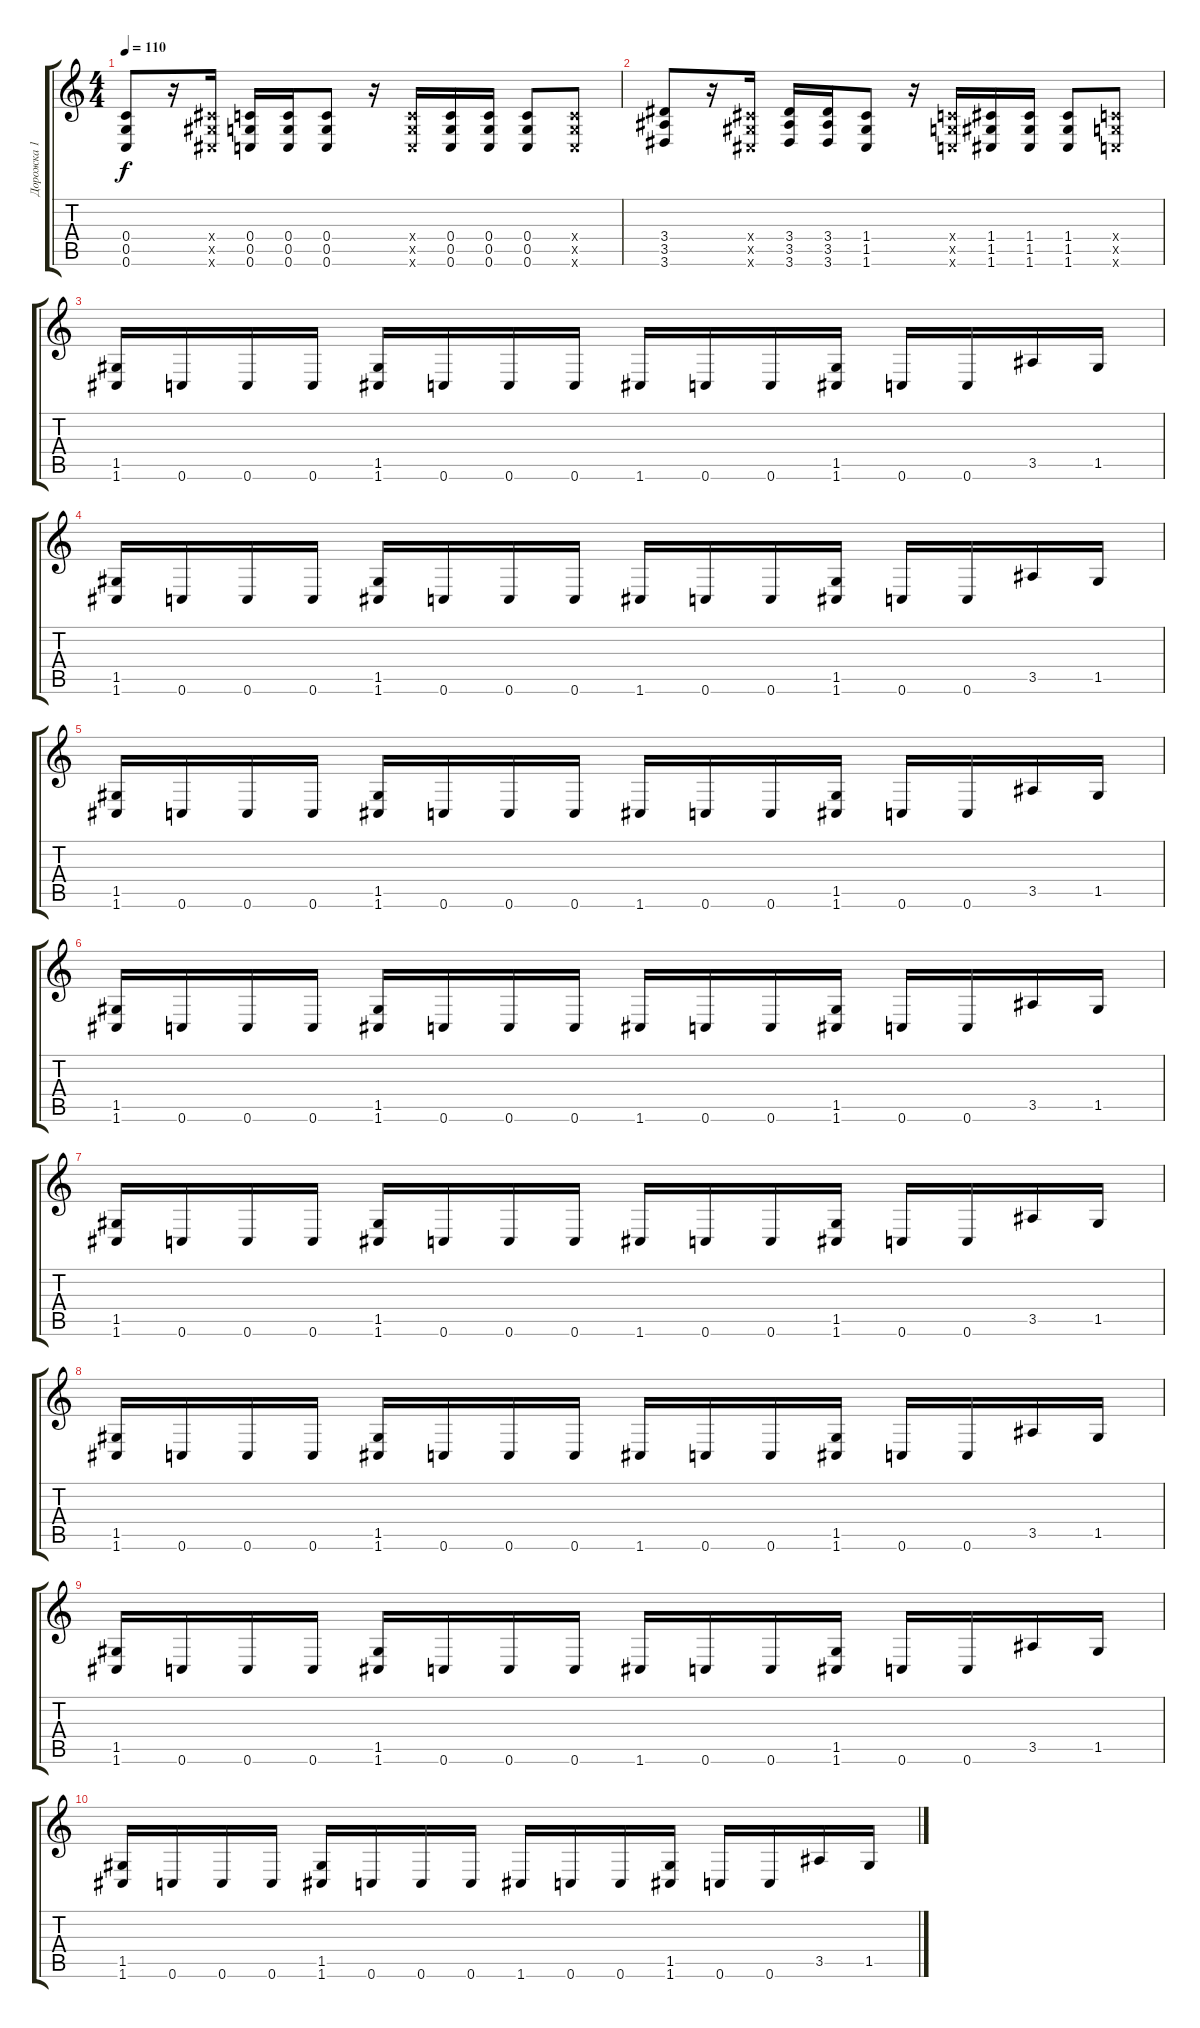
\track ("Дорожка 1" "Дорожка 1") {instrument distortionguitar}
\staff {score tabs}
\tuning (D4 A3 F3 C3 G2 C2) {hide}
\ts (4 4)
\tempo 110
\clef g2
\ks c
(0.4 0.5 0.6).8{dy f} r.16 (1.4{x} 1.5{x} 1.6{x}).16 (0.4 0.5 0.6).16 (0.4 0.5 0.6).16 (0.4 0.5 0.6).8 r.16 (0.4{x} 0.5{x} 0.6{x}).16 (0.4 0.5 0.6).16 (0.4 0.5 0.6).16 (0.4 0.5 0.6).8 (0.4{x} 0.5{x} 0.6{x}).8 |
(3.4 3.5 3.6).8 r.16 (1.4{x} 1.5{x} 1.6{x}).16 (3.4 3.5 3.6).16 (3.4 3.5 3.6).16 (1.4 1.5 1.6).8 r.16 (0.4{x} 0.5{x} 0.6{x}).16 (1.4 1.5 1.6).16 (1.4 1.5 1.6).16 (1.4 1.5 1.6).8 (0.4{x} 0.5{x} 0.6{x}).8 |
(1.5 1.6).16 0.6.16 0.6.16 0.6.16 (1.5 1.6).16 0.6.16 0.6.16 0.6.16 1.6.16 0.6.16 0.6.16 (1.5 1.6).16 0.6.16 0.6.16 3.5.16 1.5.16 |
(1.5 1.6).16 0.6.16 0.6.16 0.6.16 (1.5 1.6).16 0.6.16 0.6.16 0.6.16 1.6.16 0.6.16 0.6.16 (1.5 1.6).16 0.6.16 0.6.16 3.5.16 1.5.16 |
(1.5 1.6).16 0.6.16 0.6.16 0.6.16 (1.5 1.6).16 0.6.16 0.6.16 0.6.16 1.6.16 0.6.16 0.6.16 (1.5 1.6).16 0.6.16 0.6.16 3.5.16 1.5.16 |
(1.5 1.6).16 0.6.16 0.6.16 0.6.16 (1.5 1.6).16 0.6.16 0.6.16 0.6.16 1.6.16 0.6.16 0.6.16 (1.5 1.6).16 0.6.16 0.6.16 3.5.16 1.5.16 |
(1.5 1.6).16 0.6.16 0.6.16 0.6.16 (1.5 1.6).16 0.6.16 0.6.16 0.6.16 1.6.16 0.6.16 0.6.16 (1.5 1.6).16 0.6.16 0.6.16 3.5.16 1.5.16 |
(1.5 1.6).16 0.6.16 0.6.16 0.6.16 (1.5 1.6).16 0.6.16 0.6.16 0.6.16 1.6.16 0.6.16 0.6.16 (1.5 1.6).16 0.6.16 0.6.16 3.5.16 1.5.16 |
(1.5 1.6).16 0.6.16 0.6.16 0.6.16 (1.5 1.6).16 0.6.16 0.6.16 0.6.16 1.6.16 0.6.16 0.6.16 (1.5 1.6).16 0.6.16 0.6.16 3.5.16 1.5.16 |
(1.5 1.6).16 0.6.16 0.6.16 0.6.16 (1.5 1.6).16 0.6.16 0.6.16 0.6.16 1.6.16 0.6.16 0.6.16 (1.5 1.6).16 0.6.16 0.6.16 3.5.16 1.5.16
